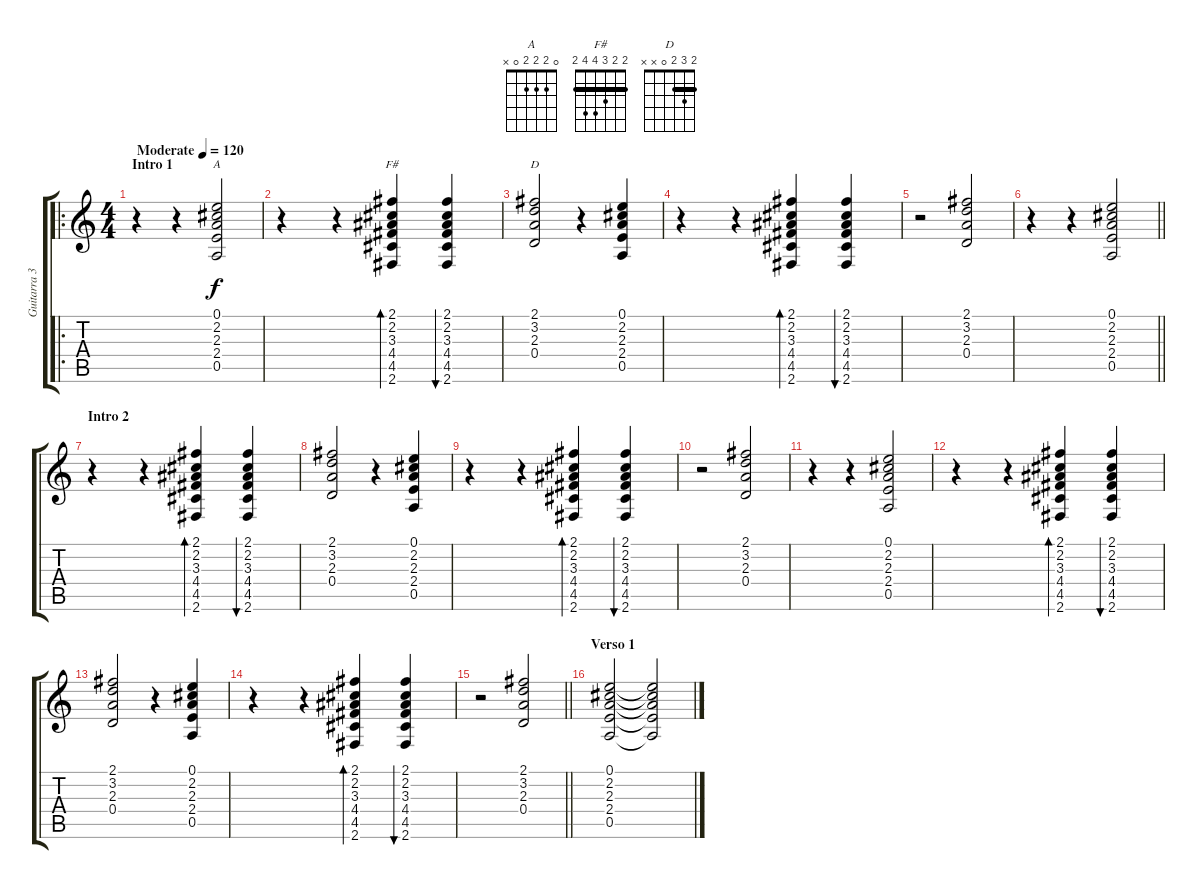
\track ("Guitarra 3" "Guitarra 3") {instrument distortionguitar}
\staff {score tabs}
\tuning (E4 B3 G3 D3 A2 E2) {hide}
\chord ("A" 0 2 2 2 0 x)
\chord ("F#" 2 2 3 4 4 2) {barre 2}
\chord ("D" 2 3 2 0 x x) {barre 2}
\ro
\ts (4 4)
\section ("" "Intro 1")
\tempo (120 "Moderate")
\clef g2
\ks c
r.4{dy f instrument distortionguitar} r.4 (0.1 2.2 2.3 2.4 0.5).2{ch "A"} |
r.4 r.4 (2.1 2.2 3.3 4.4 4.5 2.6).4{bd 60 ch "F#"} (2.1 2.2 3.3 4.4 4.5 2.6).4{bu 60} |
(2.1 3.2 2.3 0.4).2{ch "D"} r.4 (0.1 2.2 2.3 2.4 0.5).4 |
r.4 r.4 (2.1 2.2 3.3 4.4 4.5 2.6).4{bd 60} (2.1 2.2 3.3 4.4 4.5 2.6).4{bu 60} |
r.2 (2.1 3.2 2.3 0.4).2 |
\barLineRight lightlight
r.4 r.4 (0.1 2.2 2.3 2.4 0.5).2 |
\section ("" "Intro 2")
r.4 r.4 (2.1 2.2 3.3 4.4 4.5 2.6).4{bd 60} (2.1 2.2 3.3 4.4 4.5 2.6).4{bu 60} |
(2.1 3.2 2.3 0.4).2 r.4 (0.1 2.2 2.3 2.4 0.5).4 |
r.4 r.4 (2.1 2.2 3.3 4.4 4.5 2.6).4{bd 60} (2.1 2.2 3.3 4.4 4.5 2.6).4{bu 60} |
r.2 (2.1 3.2 2.3 0.4).2 |
r.4 r.4 (0.1 2.2 2.3 2.4 0.5).2 |
r.4 r.4 (2.1 2.2 3.3 4.4 4.5 2.6).4{bd 60} (2.1 2.2 3.3 4.4 4.5 2.6).4{bu 60} |
(2.1 3.2 2.3 0.4).2 r.4 (0.1 2.2 2.3 2.4 0.5).4 |
r.4 r.4 (2.1 2.2 3.3 4.4 4.5 2.6).4{bd 60} (2.1 2.2 3.3 4.4 4.5 2.6).4{bu 60} |
\barLineRight lightlight
r.2 (2.1 3.2 2.3 0.4).2 |
\section ("" "Verso 1")
(0.1 2.2 2.3 2.4 0.5).2 (0.1{t} 2.2{t} 2.3{t} 2.4{t} 0.5{t}).2
